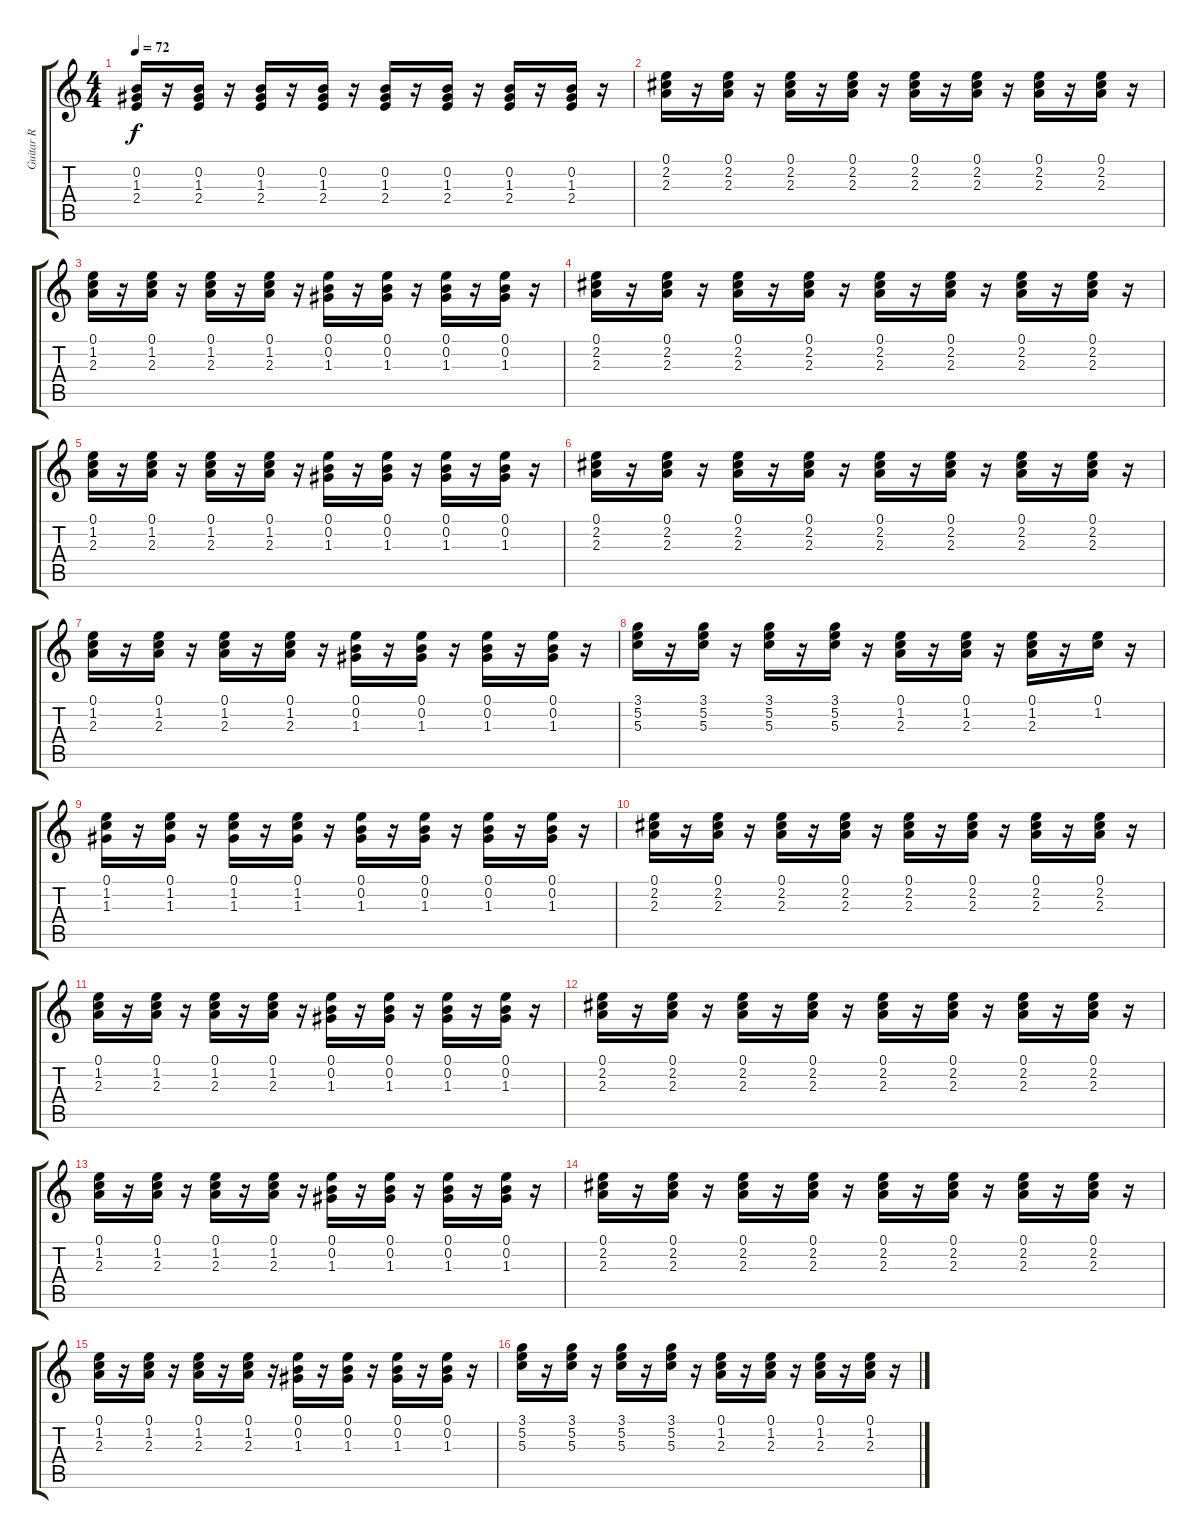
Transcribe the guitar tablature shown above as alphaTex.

\track ("Guitar R" "Guitar R") {instrument acousticguitarsteel}
\staff {score tabs}
\tuning (E4 B3 G3 D3 A2 E2) {hide}
\ts (4 4)
\tempo 72
\clef g2
\ks c
(0.2 1.3 2.4).16{dy f} r.16 (0.2 1.3 2.4).16 r.16 (0.2 1.3 2.4).16 r.16 (0.2 1.3 2.4).16 r.16 (0.2 1.3 2.4).16 r.16 (0.2 1.3 2.4).16 r.16 (0.2 1.3 2.4).16 r.16 (0.2 1.3 2.4).16 r.16 |
(0.1 2.2 2.3).16 r.16 (0.1 2.2 2.3).16 r.16 (0.1 2.2 2.3).16 r.16 (0.1 2.2 2.3).16 r.16 (0.1 2.2 2.3).16 r.16 (0.1 2.2 2.3).16 r.16 (0.1 2.2 2.3).16 r.16 (0.1 2.2 2.3).16 r.16 |
(0.1 1.2 2.3).16 r.16 (0.1 1.2 2.3).16 r.16 (0.1 1.2 2.3).16 r.16 (0.1 1.2 2.3).16 r.16 (0.1 0.2 1.3).16 r.16 (0.1 0.2 1.3).16 r.16 (0.1 0.2 1.3).16 r.16 (0.1 0.2 1.3).16 r.16 |
(0.1 2.2 2.3).16 r.16 (0.1 2.2 2.3).16 r.16 (0.1 2.2 2.3).16 r.16 (0.1 2.2 2.3).16 r.16 (0.1 2.2 2.3).16 r.16 (0.1 2.2 2.3).16 r.16 (0.1 2.2 2.3).16 r.16 (0.1 2.2 2.3).16 r.16 |
(0.1 1.2 2.3).16 r.16 (0.1 1.2 2.3).16 r.16 (0.1 1.2 2.3).16 r.16 (0.1 1.2 2.3).16 r.16 (0.1 0.2 1.3).16 r.16 (0.1 0.2 1.3).16 r.16 (0.1 0.2 1.3).16 r.16 (0.1 0.2 1.3).16 r.16 |
(0.1 2.2 2.3).16 r.16 (0.1 2.2 2.3).16 r.16 (0.1 2.2 2.3).16 r.16 (0.1 2.2 2.3).16 r.16 (0.1 2.2 2.3).16 r.16 (0.1 2.2 2.3).16 r.16 (0.1 2.2 2.3).16 r.16 (0.1 2.2 2.3).16 r.16 |
(0.1 1.2 2.3).16 r.16 (0.1 1.2 2.3).16 r.16 (0.1 1.2 2.3).16 r.16 (0.1 1.2 2.3).16 r.16 (0.1 0.2 1.3).16 r.16 (0.1 0.2 1.3).16 r.16 (0.1 0.2 1.3).16 r.16 (0.1 0.2 1.3).16 r.16 |
(3.1 5.2 5.3).16 r.16 (3.1 5.2 5.3).16 r.16 (3.1 5.2 5.3).16 r.16 (3.1 5.2 5.3).16 r.16 (0.1 1.2 2.3).16 r.16 (0.1 1.2 2.3).16 r.16 (0.1 1.2 2.3).16 r.16 (0.1 1.2).16 r.16 |
(0.1 1.2 1.3).16 r.16 (0.1 1.2 1.3).16 r.16 (0.1 1.2 1.3).16 r.16 (0.1 1.2 1.3).16 r.16 (0.1 0.2 1.3).16 r.16 (0.1 0.2 1.3).16 r.16 (0.1 0.2 1.3).16 r.16 (0.1 0.2 1.3).16 r.16 |
(0.1 2.2 2.3).16 r.16 (0.1 2.2 2.3).16 r.16 (0.1 2.2 2.3).16 r.16 (0.1 2.2 2.3).16 r.16 (0.1 2.2 2.3).16 r.16 (0.1 2.2 2.3).16 r.16 (0.1 2.2 2.3).16 r.16 (0.1 2.2 2.3).16 r.16 |
(0.1 1.2 2.3).16 r.16 (0.1 1.2 2.3).16 r.16 (0.1 1.2 2.3).16 r.16 (0.1 1.2 2.3).16 r.16 (0.1 0.2 1.3).16 r.16 (0.1 0.2 1.3).16 r.16 (0.1 0.2 1.3).16 r.16 (0.1 0.2 1.3).16 r.16 |
(0.1 2.2 2.3).16 r.16 (0.1 2.2 2.3).16 r.16 (0.1 2.2 2.3).16 r.16 (0.1 2.2 2.3).16 r.16 (0.1 2.2 2.3).16 r.16 (0.1 2.2 2.3).16 r.16 (0.1 2.2 2.3).16 r.16 (0.1 2.2 2.3).16 r.16 |
(0.1 1.2 2.3).16 r.16 (0.1 1.2 2.3).16 r.16 (0.1 1.2 2.3).16 r.16 (0.1 1.2 2.3).16 r.16 (0.1 0.2 1.3).16 r.16 (0.1 0.2 1.3).16 r.16 (0.1 0.2 1.3).16 r.16 (0.1 0.2 1.3).16 r.16 |
(0.1 2.2 2.3).16 r.16 (0.1 2.2 2.3).16 r.16 (0.1 2.2 2.3).16 r.16 (0.1 2.2 2.3).16 r.16 (0.1 2.2 2.3).16 r.16 (0.1 2.2 2.3).16 r.16 (0.1 2.2 2.3).16 r.16 (0.1 2.2 2.3).16 r.16 |
(0.1 1.2 2.3).16 r.16 (0.1 1.2 2.3).16 r.16 (0.1 1.2 2.3).16 r.16 (0.1 1.2 2.3).16 r.16 (0.1 0.2 1.3).16 r.16 (0.1 0.2 1.3).16 r.16 (0.1 0.2 1.3).16 r.16 (0.1 0.2 1.3).16 r.16 |
(3.1 5.2 5.3).16 r.16 (3.1 5.2 5.3).16 r.16 (3.1 5.2 5.3).16 r.16 (3.1 5.2 5.3).16 r.16 (0.1 1.2 2.3).16 r.16 (0.1 1.2 2.3).16 r.16 (0.1 1.2 2.3).16 r.16 (0.1 1.2 2.3).16 r.16
